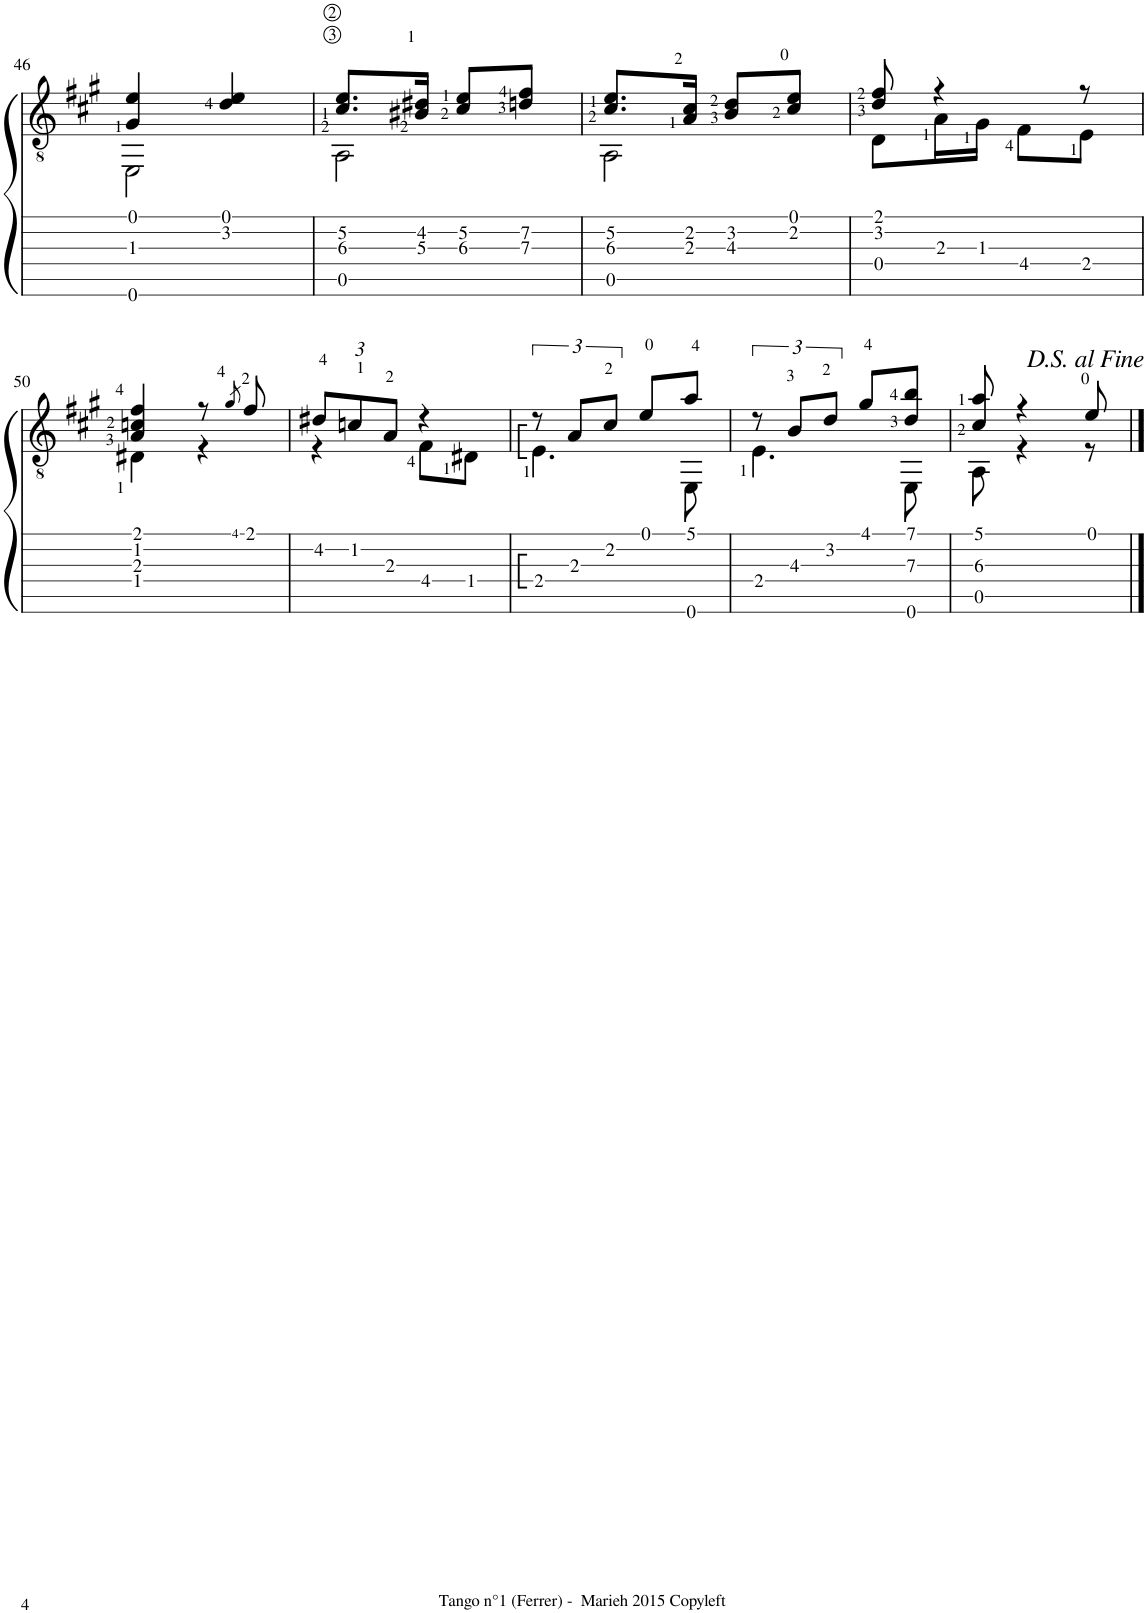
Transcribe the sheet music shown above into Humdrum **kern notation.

**kern	**kern
*part2	*part1
*staff2	*staff1
*I"Guitare classique [Tablature]	*I"Guitare classique
!!LO:PB:g=z
*	*clefGv2
*k[f#c#g#]	*k[f#c#g#]
*M2/4	*M2/4
=46	=46
*^	*^
4G# 4e	2EE	4G#/ 4e/	2EE\
4d 4e	.	4d/ 4e/	.
=47	=47	=47	=47
8.c#\ 8.e\L	2AA	8.c#/ 8.e/L	2AA\
16B#X\ 16d#X\Jk	.	16B#X/ 16d#X/Jk	.
8c#\ 8e\L	.	8c#/ 8e/L	.
8dn\ 8f#\J	.	8dn/ 8f#/J	.
=48	=48	=48	=48
8.c#\ 8.e\L	2AA	8.c#/ 8.e/L	2AA\
16A\ 16c#\Jk	.	16A/ 16c#/Jk	.
8B\ 8d\L	.	8B/ 8d/L	.
8c#\ 8e\J	.	8c#/ 8e/J	.
=49	=49	=49	=49
8d 8f#	8DL	8d/ 8f#/	8D\L
4r	16AL	4r	16A\L
.	16G#JJ	.	16G#\JJ
.	8F#L	.	8F#\L
8r	8EJ	8r	8E\J
!!LO:LB:g=z	!!
=50	=50	=50	=50
4A 4cn 4f#	4D#X	4A/ 4cn/ 4f#/	4D#X\
8r	4r	8r	4r
qg#	.	8qg#/	.
8f#	.	8f#/	.
=51	=51	=51	=51
*Xbrackettup	*	*Xbrackettup	*
12d#XL	4r	12d#X/L	4r
12cn	.	12cn/	.
12AJ	.	12A/J	.
4r	8F#L	4r	8F#\L
.	8D#XJ	.	8D#X\J
=52	=52	=52	=52
*	*	*brackettup	*
12r	4.E::	12r	4.E::\
12AL	.	12A/L	.
12c#J	.	12c#/J	.
8eL	.	8e/L	.
8aJ	8EE	8a/J	8EE\
=53	=53	=53	=53
12r	4.E	12r	4.E\
12BL	.	12B/L	.
12dJ	.	12d/J	.
8g#L	.	8g#/L	.
8d\ 8b\J	8EE	8d/ 8b/J	8EE\
=54	=54	=54	=54
8c# 8a	8AA	8c#/ 8a/	8AA\
4r	4r	4r	4r
8e	8r	8e/	8r
*v	*v	*	*
*	*v	*v
==	==
*-	*-
